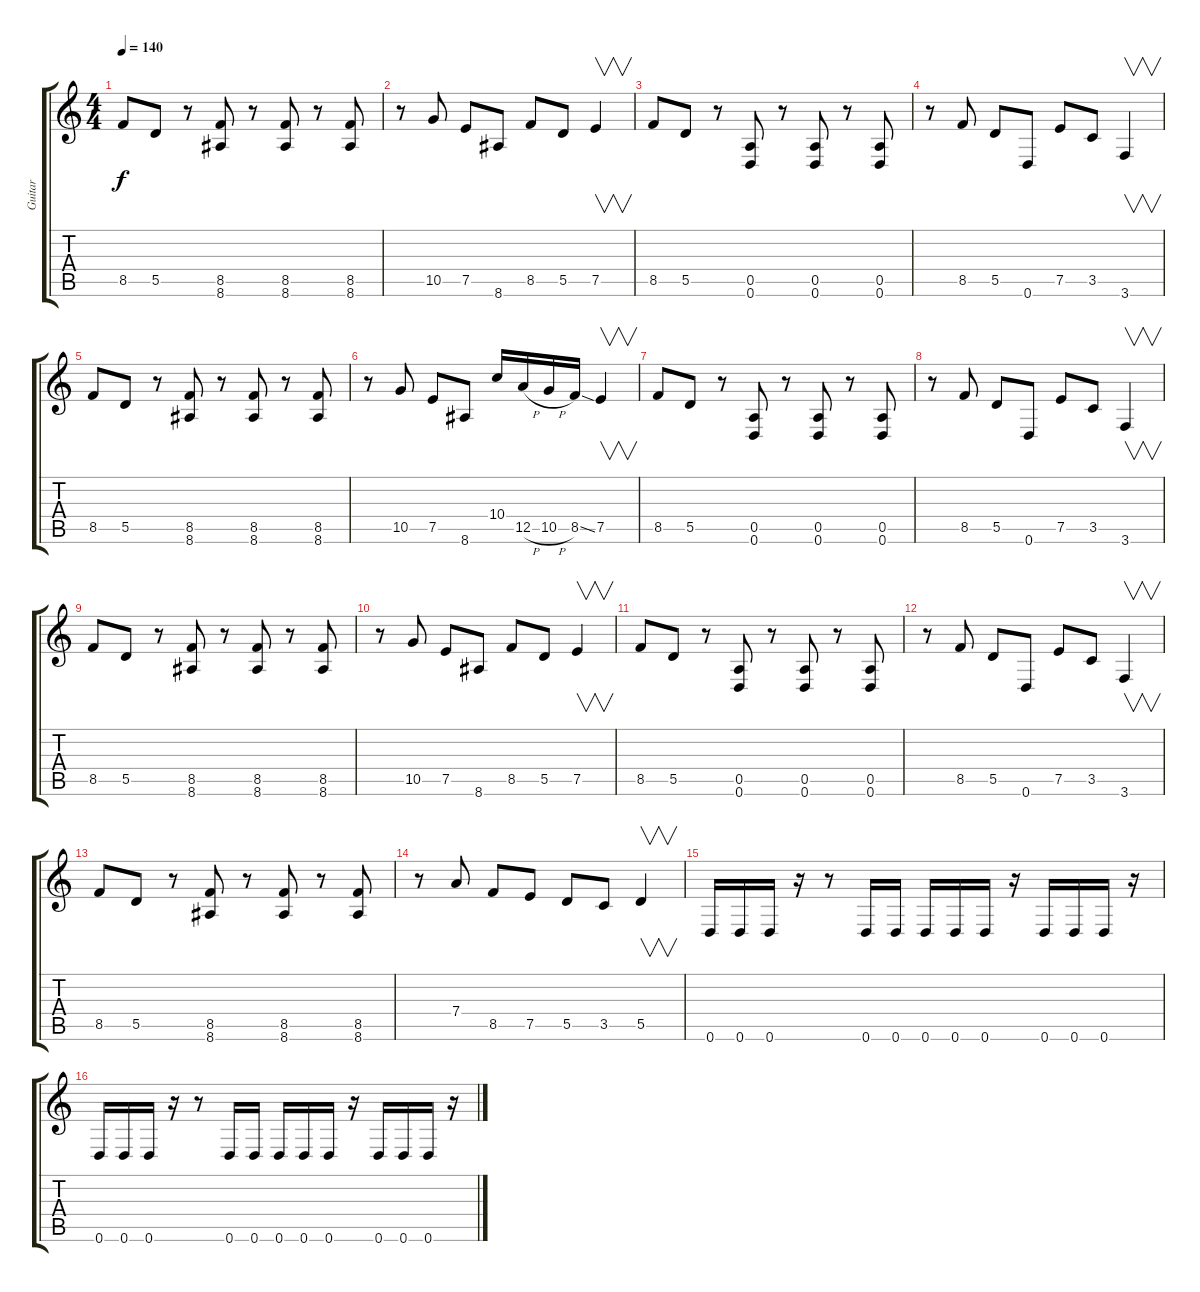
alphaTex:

\track ("Guitar" "Guitar") {instrument electricguitarclean}
\staff {score tabs}
\tuning (E4 B3 G3 D3 A2 D2) {hide}
\ts (4 4)
\tempo 140
\clef g2
\ks c
8.5.8{dy f} 5.5.8 r.8 (8.5 8.6).8 r.8 (8.5 8.6).8 r.8 (8.5 8.6).8 |
r.8 10.5.8 7.5.8 8.6.8 8.5.8 5.5.8 7.5.4{v} |
8.5.8 5.5.8 r.8 (0.5 0.6).8 r.8 (0.5 0.6).8 r.8 (0.5 0.6).8 |
r.8 8.5.8 5.5.8 0.6.8 7.5.8 3.5.8 3.6.4{v} |
8.5.8 5.5.8 r.8 (8.5 8.6).8 r.8 (8.5 8.6).8 r.8 (8.5 8.6).8 |
r.8 10.5.8 7.5.8 8.6.8 10.4.16 12.5{h}.16 10.5{h}.16 8.5{ss}.16 7.5.4{v} |
8.5.8 5.5.8 r.8 (0.5 0.6).8 r.8 (0.5 0.6).8 r.8 (0.5 0.6).8 |
r.8 8.5.8 5.5.8 0.6.8 7.5.8 3.5.8 3.6.4{v} |
8.5.8 5.5.8 r.8 (8.5 8.6).8 r.8 (8.5 8.6).8 r.8 (8.5 8.6).8 |
r.8 10.5.8 7.5.8 8.6.8 8.5.8 5.5.8 7.5.4{v} |
8.5.8 5.5.8 r.8 (0.5 0.6).8 r.8 (0.5 0.6).8 r.8 (0.5 0.6).8 |
r.8 8.5.8 5.5.8 0.6.8 7.5.8 3.5.8 3.6.4{v} |
8.5.8 5.5.8 r.8 (8.5 8.6).8 r.8 (8.5 8.6).8 r.8 (8.5 8.6).8 |
r.8 7.4.8 8.5.8 7.5.8 5.5.8 3.5.8 5.5.4{v} |
0.6.16 0.6.16 0.6.16 r.16 r.8 0.6.16 0.6.16 0.6.16 0.6.16 0.6.16 r.16 0.6.16 0.6.16 0.6.16 r.16 |
0.6.16 0.6.16 0.6.16 r.16 r.8 0.6.16 0.6.16 0.6.16 0.6.16 0.6.16 r.16 0.6.16 0.6.16 0.6.16 r.16
